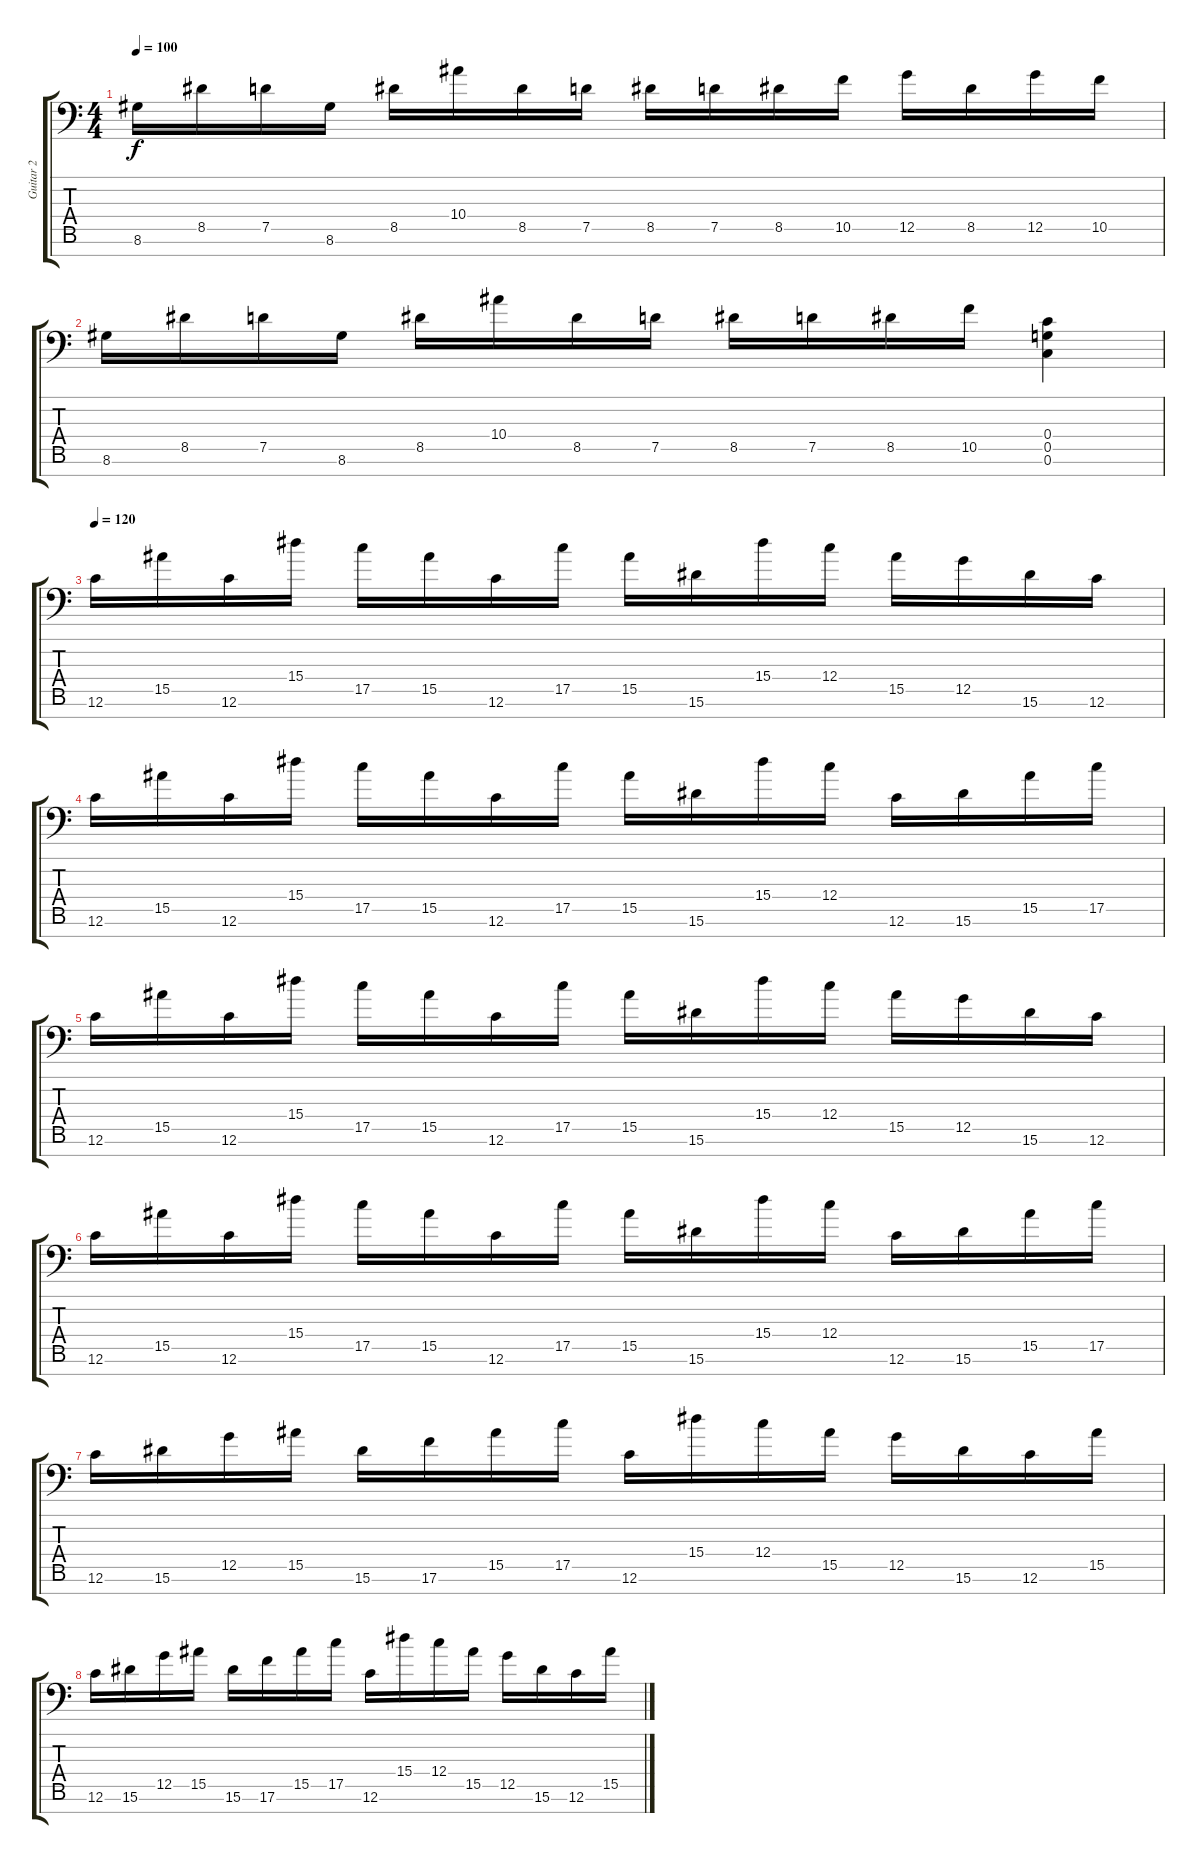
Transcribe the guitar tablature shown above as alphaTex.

\track ("Guitar 2" "Guitar 2") {instrument distortionguitar}
\staff {score tabs}
\tuning (D4 A3 F3 C3 G2 C2 A1) {hide}
\ts (4 4)
\tempo 100
\clef f4
\ks c
8.6.16{dy f} 8.5.16 7.5.16 8.6.16 8.5.16 10.4.16 8.5.16 7.5.16 8.5.16 7.5.16 8.5.16 10.5.16 12.5.16 8.5.16 12.5.16 10.5.16 |
8.6.16 8.5.16 7.5.16 8.6.16 8.5.16 10.4.16 8.5.16 7.5.16 8.5.16 7.5.16 8.5.16 10.5.16 (0.4 0.5 0.6).4 |
\tempo 120
12.6.16 15.5.16 12.6.16 15.4.16 17.5.16 15.5.16 12.6.16 17.5.16 15.5.16 15.6.16 15.4.16 12.4.16 15.5.16 12.5.16 15.6.16 12.6.16 |
12.6.16 15.5.16 12.6.16 15.4.16 17.5.16 15.5.16 12.6.16 17.5.16 15.5.16 15.6.16 15.4.16 12.4.16 12.6.16 15.6.16 15.5.16 17.5.16 |
12.6.16 15.5.16 12.6.16 15.4.16 17.5.16 15.5.16 12.6.16 17.5.16 15.5.16 15.6.16 15.4.16 12.4.16 15.5.16 12.5.16 15.6.16 12.6.16 |
12.6.16 15.5.16 12.6.16 15.4.16 17.5.16 15.5.16 12.6.16 17.5.16 15.5.16 15.6.16 15.4.16 12.4.16 12.6.16 15.6.16 15.5.16 17.5.16 |
12.6.16 15.6.16 12.5.16 15.5.16 15.6.16 17.6.16 15.5.16 17.5.16 12.6.16 15.4.16 12.4.16 15.5.16 12.5.16 15.6.16 12.6.16 15.5.16 |
12.6.16 15.6.16 12.5.16 15.5.16 15.6.16 17.6.16 15.5.16 17.5.16 12.6.16 15.4.16 12.4.16 15.5.16 12.5.16 15.6.16 12.6.16 15.5.16
